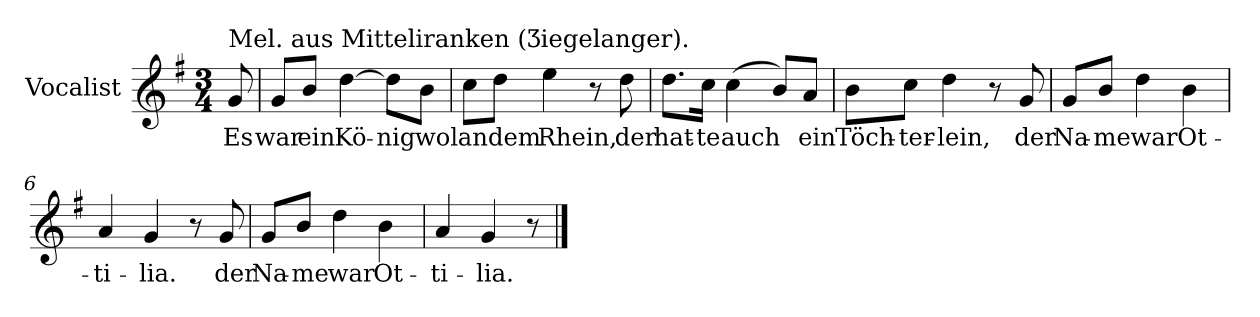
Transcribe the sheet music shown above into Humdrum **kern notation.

**kern	**text
*part1	*part1
*staff1	*staff1
*I"Vocalist	*
*k[f#]	*
*G:	*
*M3/4	*
=	=
!LO:TX:a:t=Mel. aus Mitteliranken (Ʒiegelanger).	!
8g	Es
=1	=1
8gL	war
8bJ	ein
[4dd	Kö-
8ddL]	-nig
8bJ	wol
=2	=2
8ccL	an
8ddJ	dem
4ee	Rhein,
8r	.
8dd	der
=3	=3
8.ddL	hat-
16ccJk	-te
(4cc	auch
8bL)	.
8aJ	ein
=4	=4
8bL	Töch-
8ccJ	-ter-
4dd	-lein,
8r	.
8g	der
=5	=5
8gL	Na-
8bJ	-me
4dd	war
4b	Ot-
=6	=6
4a	-ti-
4g	-lia.
8r	.
8g	der
=7	=7
8gL	Na-
8bJ	-me
4dd	war
4b	Ot-
=8	=8
4a	-ti-
4g	-lia.
8r	.
==	==
*-	*-
